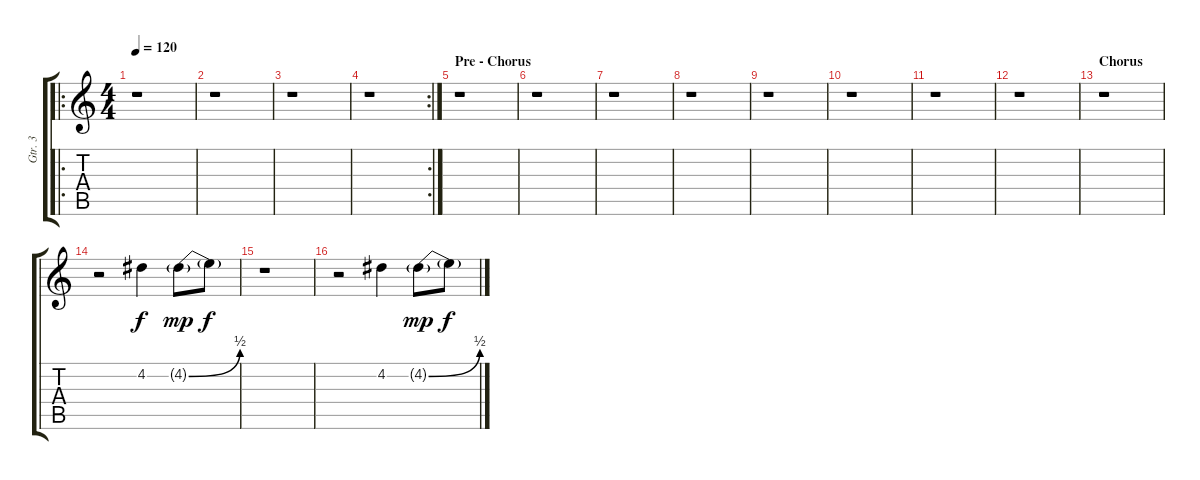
\track ("Gtr. 3" "Gtr. 3") {instrument distortionguitar}
\staff {score tabs}
\tuning (E4 B3 G3 D3 A2 E2) {hide}
\ro
\ts (4 4)
\tempo 120
\clef g2
\ks c
r.1{dy f} |
r.1 |
r.1 |
\rc 2
r.1 |
\section ("" "Pre - Chorus")
r.1 |
r.1 |
r.1 |
r.1 |
r.1 |
r.1 |
r.1 |
r.1 |
\section ("" "Chorus")
r.1 |
r.2 4.2.4 4.2{be (bend 0 0 60 2) g}.8{dy mp} 4.2{t}.8{dy f} |
r.1 |
r.2 4.2.4 4.2{be (bend 0 0 60 2) g}.8{dy mp} 4.2{t}.8{dy f}
